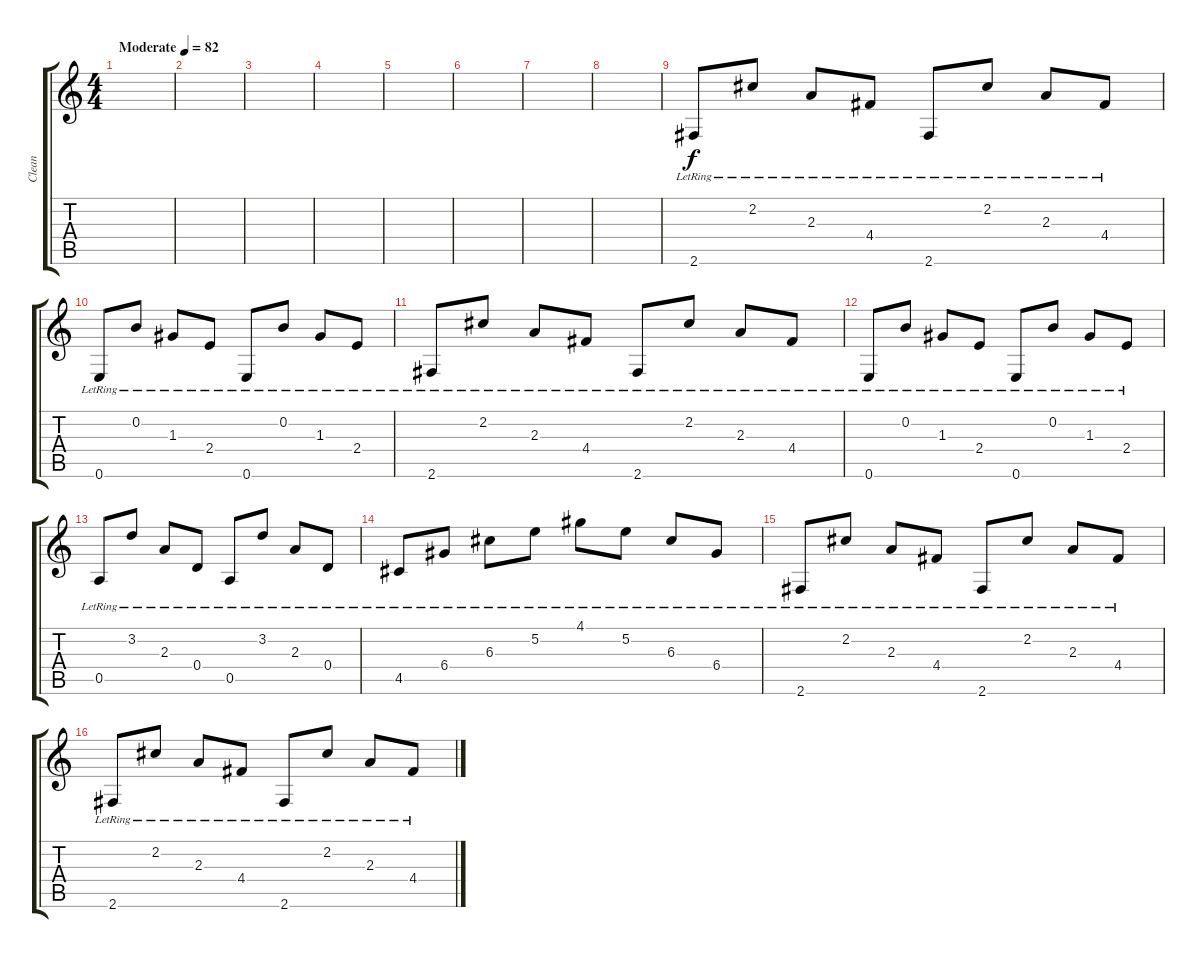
\track ("Clean" "Clean") {instrument electricguitarclean}
\staff {score tabs}
\tuning (E4 B3 G3 D3 A2 E2) {hide}
\ts (4 4)
\tempo (82 "Moderate")
\clef g2
\ks c
|
|
|
|
|
|
|
|
2.6{lr}.8 2.2{lr}.8 2.3{lr}.8 4.4{lr}.8 2.6{lr}.8 2.2{lr}.8 2.3{lr}.8 4.4{lr}.8 |
0.6{lr}.8 0.2{lr}.8 1.3{lr}.8 2.4{lr}.8 0.6{lr}.8 0.2{lr}.8 1.3{lr}.8 2.4{lr}.8 |
2.6{lr}.8 2.2{lr}.8 2.3{lr}.8 4.4{lr}.8 2.6{lr}.8 2.2{lr}.8 2.3{lr}.8 4.4{lr}.8 |
0.6{lr}.8 0.2{lr}.8 1.3{lr}.8 2.4{lr}.8 0.6{lr}.8 0.2{lr}.8 1.3{lr}.8 2.4{lr}.8 |
0.5{lr}.8 3.2{lr}.8 2.3{lr}.8 0.4{lr}.8 0.5{lr}.8 3.2{lr}.8 2.3{lr}.8 0.4{lr}.8 |
4.5{lr}.8 6.4{lr}.8 6.3{lr}.8 5.2{lr}.8 4.1{lr}.8 5.2{lr}.8 6.3{lr}.8 6.4{lr}.8 |
2.6{lr}.8 2.2{lr}.8 2.3{lr}.8 4.4{lr}.8 2.6{lr}.8 2.2{lr}.8 2.3{lr}.8 4.4{lr}.8 |
2.6{lr}.8 2.2{lr}.8 2.3{lr}.8 4.4{lr}.8 2.6{lr}.8 2.2{lr}.8 2.3{lr}.8 4.4{lr}.8
